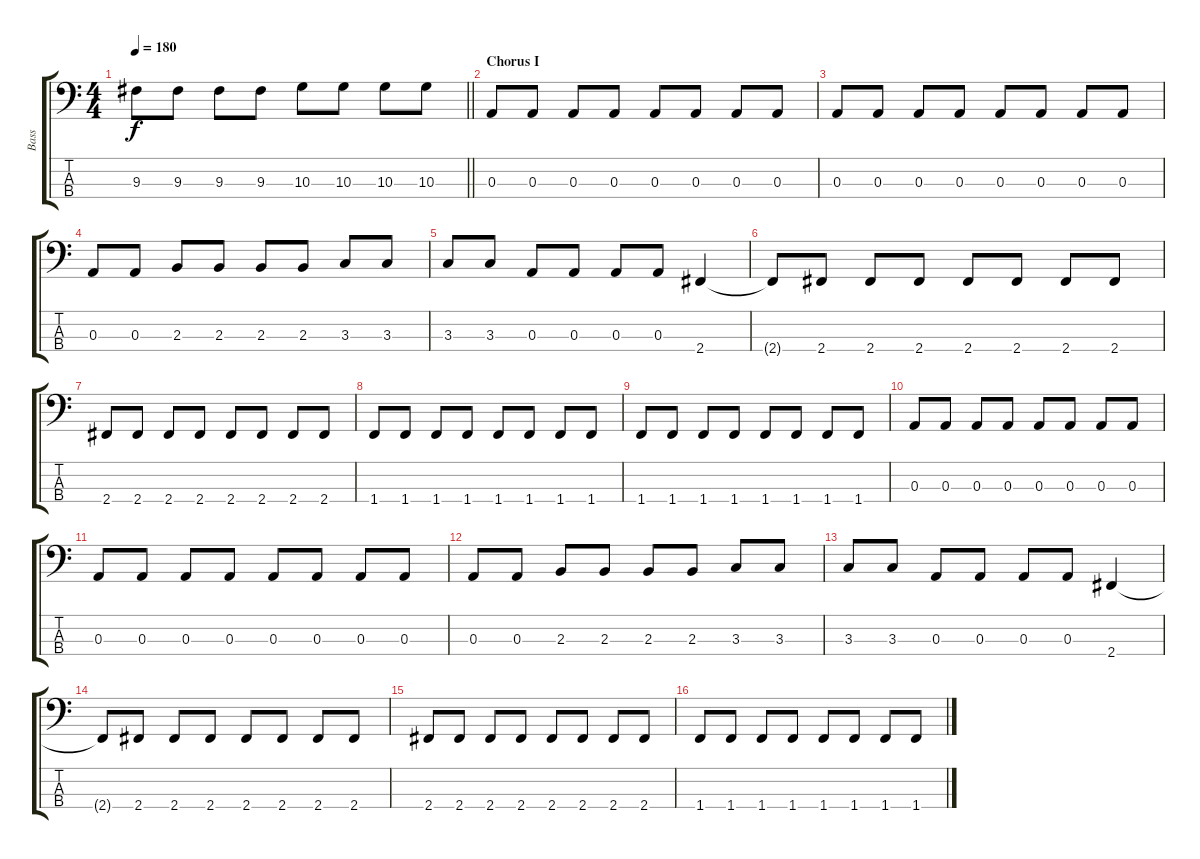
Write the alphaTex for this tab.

\track ("Bass" "Bass") {instrument electricbassfinger}
\staff {score tabs}
\tuning (G2 D2 A1 E1) {hide}
\ts (4 4)
\tempo 180
\clef f4
\barLineRight lightlight
\ks aminor
9.3.8{dy f} 9.3.8 9.3.8 9.3.8 10.3.8 10.3.8 10.3.8 10.3.8 |
\section ("" "Chorus I")
0.3.8 0.3.8 0.3.8 0.3.8 0.3.8 0.3.8 0.3.8 0.3.8 |
0.3.8 0.3.8 0.3.8 0.3.8 0.3.8 0.3.8 0.3.8 0.3.8 |
0.3.8 0.3.8 2.3.8 2.3.8 2.3.8 2.3.8 3.3.8 3.3.8 |
3.3.8 3.3.8 0.3.8 0.3.8 0.3.8 0.3.8 2.4.4 |
2.4{t}.8 2.4.8 2.4.8 2.4.8 2.4.8 2.4.8 2.4.8 2.4.8 |
2.4.8 2.4.8 2.4.8 2.4.8 2.4.8 2.4.8 2.4.8 2.4.8 |
1.4.8 1.4.8 1.4.8 1.4.8 1.4.8 1.4.8 1.4.8 1.4.8 |
1.4.8 1.4.8 1.4.8 1.4.8 1.4.8 1.4.8 1.4.8 1.4.8 |
0.3.8 0.3.8 0.3.8 0.3.8 0.3.8 0.3.8 0.3.8 0.3.8 |
0.3.8 0.3.8 0.3.8 0.3.8 0.3.8 0.3.8 0.3.8 0.3.8 |
0.3.8 0.3.8 2.3.8 2.3.8 2.3.8 2.3.8 3.3.8 3.3.8 |
3.3.8 3.3.8 0.3.8 0.3.8 0.3.8 0.3.8 2.4.4 |
2.4{t}.8 2.4.8 2.4.8 2.4.8 2.4.8 2.4.8 2.4.8 2.4.8 |
2.4.8 2.4.8 2.4.8 2.4.8 2.4.8 2.4.8 2.4.8 2.4.8 |
1.4.8 1.4.8 1.4.8 1.4.8 1.4.8 1.4.8 1.4.8 1.4.8
